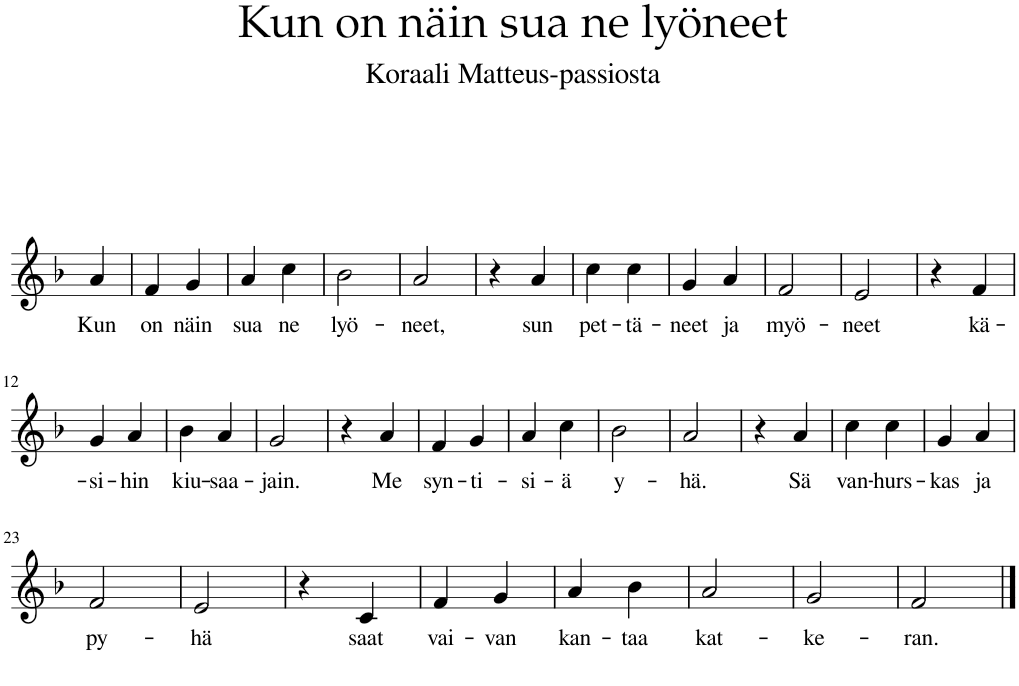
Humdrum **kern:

**kern	**text
*part1	*part1
*staff1	*staff1
*I"Staff	*
*clefG2	*
*k[b-]	*
=1	=1
!	!LO:LY:b
4a/	Kun
=2	=2
!	!LO:LY:b
4f/	on
!	!LO:LY:b
4g/	näin
=3	=3
!	!LO:LY:b
4a/	sua
!	!LO:LY:b
4cc\	ne
=4	=4
!	!LO:LY:b
2b-\	lyö-
=5	=5
!	!LO:LY:b
2a/	-neet,
=6	=6
4r	.
!	!LO:LY:b
4a/	sun
=7	=7
!	!LO:LY:b
4cc\	pet-
!	!LO:LY:b
4cc\	-tä-
=8	=8
!	!LO:LY:b
4g/	-neet
!	!LO:LY:b
4a/	ja
=9	=9
!	!LO:LY:b
2f/	myö-
=10	=10
!	!LO:LY:b
2e/	-neet
=11	=11
4r	.
!	!LO:LY:b
4f/	kä-
!!LO:LB:g=z
=12	=12
!	!LO:LY:b
4g/	-si-
!	!LO:LY:b
4a/	-hin
=13	=13
!	!LO:LY:b
4b-\	kiu-
!	!LO:LY:b
4a/	-saa-
=14	=14
!	!LO:LY:b
2g/	-jain.
=15	=15
4r	.
!	!LO:LY:b
4a/	Me
=16	=16
!	!LO:LY:b
4f/	syn-
!	!LO:LY:b
4g/	-ti-
=17	=17
!	!LO:LY:b
4a/	-si-
!	!LO:LY:b
4cc\	-ä
=18	=18
!	!LO:LY:b
2b-\	y-
=19	=19
!	!LO:LY:b
2a/	-hä.
=20	=20
4r	.
!	!LO:LY:b
4a/	Sä
=21	=21
!	!LO:LY:b
4cc\	van-
!	!LO:LY:b
4cc\	-hurs-
=22	=22
!	!LO:LY:b
4g/	-kas
!	!LO:LY:b
4a/	ja
!!LO:LB:g=z
=23	=23
!	!LO:LY:b
2f/	py-
=24	=24
!	!LO:LY:b
2e/	-hä
=25	=25
4r	.
!	!LO:LY:b
4c/	saat
=26	=26
!	!LO:LY:b
4f/	vai-
!	!LO:LY:b
4g/	-van
=27	=27
!	!LO:LY:b
4a/	kan-
!	!LO:LY:b
4b-\	-taa
=28	=28
!	!LO:LY:b
2a/	kat-
=29	=29
!	!LO:LY:b
2g/	-ke-
=30	=30
!	!LO:LY:b
2f/	-ran.
==	==
*-	*-
